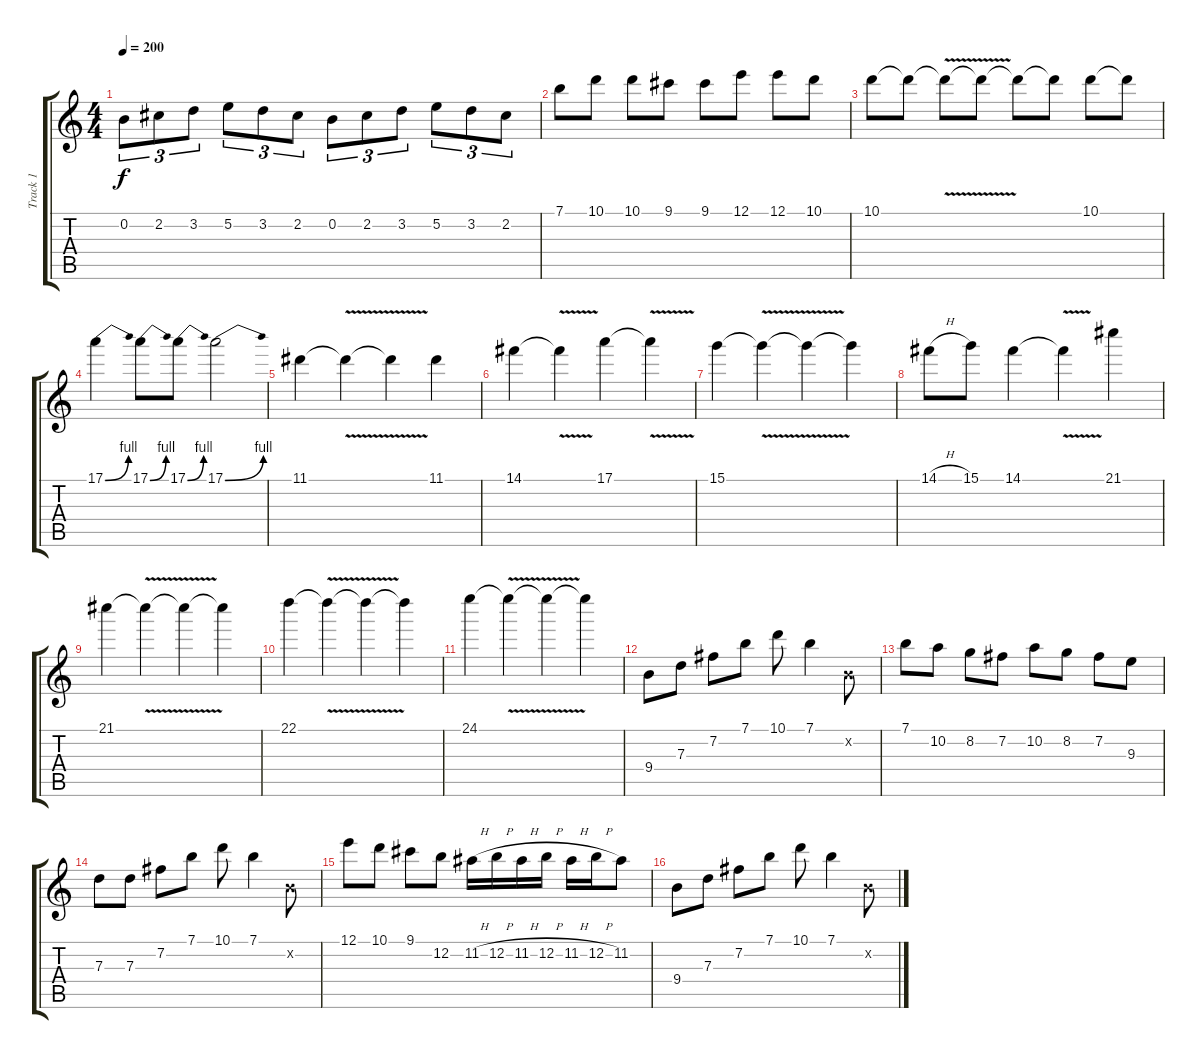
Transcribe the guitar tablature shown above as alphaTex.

\track ("Track 1" "Track 1") {instrument distortionguitar}
\staff {score tabs}
\tuning (E4 B3 G3 D3 A2 E2) {hide}
\ts (4 4)
\tempo 200
\clef g2
\ks c
0.2.8{tu (3 2) dy f} 2.2.8{tu (3 2)} 3.2.8{tu (3 2)} 5.2.8{tu (3 2)} 3.2.8{tu (3 2)} 2.2.8{tu (3 2)} 0.2.8{tu (3 2)} 2.2.8{tu (3 2)} 3.2.8{tu (3 2)} 5.2.8{tu (3 2)} 3.2.8{tu (3 2)} 2.2.8{tu (3 2)} |
7.1.8 10.1.8 10.1.8 9.1.8 9.1.8 12.1.8 12.1.8 10.1.8 |
10.1.8 10.1{t}.8 10.1{v t}.8 10.1{t}.8 10.1{t}.8 10.1{t}.8 10.1.8 10.1{t}.8 |
17.1{be (bend 0 0 60 4)}.4 17.1{be (bend 0 0 60 4)}.8 17.1{be (bend 0 0 60 4)}.8 17.1{be (bend 0 0 60 4)}.2 |
11.1.4 11.1{v t}.4 11.1{t}.4 11.1.4 |
14.1.4 14.1{v t}.4 17.1.4 17.1{v t}.4 |
15.1.4 15.1{v t}.4 15.1{t}.4 15.1{t}.4 |
14.1{h}.8 15.1.8 14.1.4 14.1{v t}.4 21.1.4 |
21.1.4 21.1{v t}.4 21.1{t}.4 21.1{t}.4 |
22.1.4 22.1{v t}.4 22.1{t}.4 22.1{t}.4 |
24.1.4 24.1{v t}.4 24.1{t}.4 24.1{t}.4 |
9.4.8 7.3.8 7.2.8 7.1.8 10.1.8 7.1.4 0.2{x}.8 |
7.1.8 10.2.8 8.2.8 7.2.8 10.2.8 8.2.8 7.2.8 9.3.8 |
7.3.8 7.3.8 7.2.8 7.1.8 10.1.8 7.1.4 0.2{x}.8 |
12.1.8 10.1.8 9.1.8 12.2.8 11.2{h}.16 12.2{h}.16 11.2{h}.16 12.2{h}.16 11.2{h}.16 12.2{h}.16 11.2.8 |
9.4.8 7.3.8 7.2.8 7.1.8 10.1.8 7.1.4 0.2{x}.8
